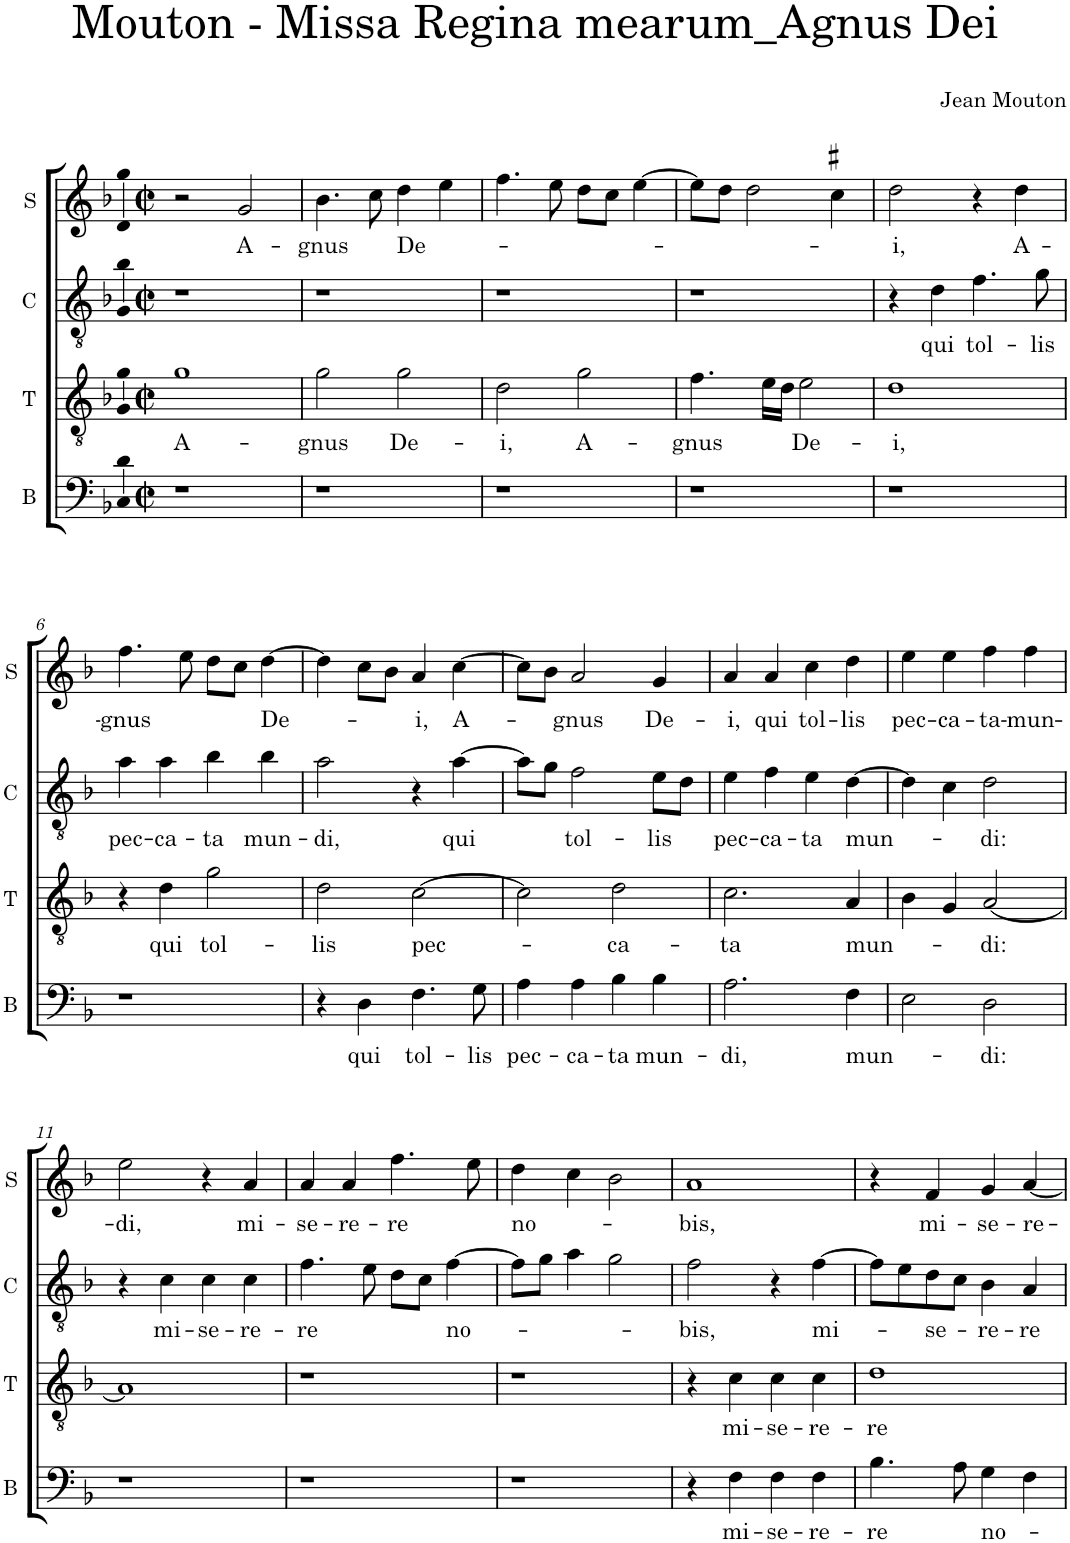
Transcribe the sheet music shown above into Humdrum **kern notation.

**kern	**text	**kern	**text	**kern	**text	**kern	**text
*part4	*part4	*part3	*part3	*part2	*part2	*part1	*part1
*staff4	*staff4	*staff3	*staff3	*staff2	*staff2	*staff1	*staff1
*I"B	*	*I"T	*	*I"C	*	*I"S	*
*I'B	*	*I'T	*	*I'C	*	*I'S	*
*clefF4	*	*clefGv2	*	*clefGv2	*	*clefG2	*
*	*	*	*	*Trd4c7	*	*	*
*k[b-]	*	*k[b-]	*	*k[b-]	*	*k[b-]	*
*M2/2	*	*M2/2	*	*M2/2	*	*M2/2	*
*met(c|)	*	*met(c|)	*	*met(c|)	*	*met(c|)	*
=1	=1	=1	=1	=1	=1	=1	=1
!	!	!	!LO:LY:b	!	!	!	!
1r	.	1g	A-	1r	.	2r	.
!	!	!	!	!	!	!	!LO:LY:b
.	.	.	.	.	.	2g/	A-
=2	=2	=2	=2	=2	=2	=2	=2
!	!	!	!LO:LY:b	!	!	!	!LO:LY:b
1r	.	2g\	-gnus	1r	.	4.b-\	-gnus
.	.	.	.	.	.	8cc\	.
!	!	!	!LO:LY:b	!	!	!	!LO:LY:b
.	.	2g\	De-	.	.	4dd\	De-
.	.	.	.	.	.	4ee\	.
=3	=3	=3	=3	=3	=3	=3	=3
!	!	!	!LO:LY:b	!	!	!	!
1r	.	2d\	-i,	1r	.	4.ff\	.
.	.	.	.	.	.	8ee\	.
!	!	!	!LO:LY:b	!	!	!	!
.	.	2g\	A-	.	.	8dd\L	.
.	.	.	.	.	.	8cc\J	.
.	.	.	.	.	.	[4ee\	.
=4	=4	=4	=4	=4	=4	=4	=4
!	!	!	!LO:LY:b	!	!	!	!
1r	.	4.f\	-gnus	1r	.	8ee\L]	.
.	.	.	.	.	.	8dd\J	.
.	.	.	.	.	.	2dd\	.
.	.	16e\LL	.	.	.	.	.
.	.	16d\JJ	.	.	.	.	.
!	!	!	!LO:LY:b	!	!	!	!
.	.	2e\	De-	.	.	.	.
.	.	.	.	.	.	4cc#X\	.
=5	=5	=5	=5	=5	=5	=5	=5
!	!	!	!LO:LY:b	!	!	!	!LO:LY:b
1r	.	1d	-i,	4r	.	2dd\	-i,
!	!	!	!	!	!LO:LY:b	!	!
.	.	.	.	4d\	qui	.	.
!	!	!	!	!	!LO:LY:b	!	!
.	.	.	.	4.f\	tol-	4r	.
!	!	!	!	!	!	!	!LO:LY:b
.	.	.	.	.	.	4dd\	A-
!	!	!	!	!	!LO:LY:b	!	!
.	.	.	.	8g\	-lis	.	.
!!LO:LB:g=z
=6	=6	=6	=6	=6	=6	=6	=6
!	!	!	!	!	!LO:LY:b	!	!LO:LY:b
1r	.	4r	.	4a\	pec-	4.ff\	-gnus
!	!	!	!LO:LY:b	!	!LO:LY:b	!	!
.	.	4d\	qui	4a\	-ca-	.	.
.	.	.	.	.	.	8ee\	.
!	!	!	!LO:LY:b	!	!LO:LY:b	!	!
.	.	2g\	tol-	4b-\	-ta	8dd\L	.
.	.	.	.	.	.	8cc\J	.
!	!	!	!	!	!LO:LY:b	!	!LO:LY:b
.	.	.	.	4b-\	mun-	[4dd\	De-
=7	=7	=7	=7	=7	=7	=7	=7
!	!	!	!LO:LY:b	!	!LO:LY:b	!	!
4r	.	2d\	-lis	2a\	-di,	4dd\]	.
!	!LO:LY:b	!	!	!	!	!	!
4D\	qui	.	.	.	.	8cc\L	.
.	.	.	.	.	.	8b-\J	.
!	!LO:LY:b	!	!LO:LY:b	!	!	!	!LO:LY:b
4.F\	tol-	[2c\	pec-	4r	.	4a/	-i,
!	!	!	!	!	!LO:LY:b	!	!LO:LY:b
.	.	.	.	[4a\	qui	[4cc\	A-
!	!LO:LY:b	!	!	!	!	!	!
8G\	-lis	.	.	.	.	.	.
=8	=8	=8	=8	=8	=8	=8	=8
!	!LO:LY:b	!	!	!	!	!	!
4A\	pec-	2c\]	.	8a\L]	.	8cc\L]	.
.	.	.	.	8g\J	.	8b-\J	.
!	!LO:LY:b	!	!	!	!LO:LY:b	!	!LO:LY:b
4A\	-ca-	.	.	2f\	tol-	2a/	-gnus
!	!LO:LY:b	!	!LO:LY:b	!	!	!	!
4B-\	-ta	2d\	-ca-	.	.	.	.
!	!LO:LY:b	!	!	!	!LO:LY:b	!	!LO:LY:b
4B-\	mun-	.	.	8e\L	-lis	4g/	De-
.	.	.	.	8d\J	.	.	.
=9	=9	=9	=9	=9	=9	=9	=9
!	!LO:LY:b	!	!LO:LY:b	!	!LO:LY:b	!	!LO:LY:b
2.A\	-di,	2.c\	-ta	4e\	pec-	4a/	-i,
!	!	!	!	!	!LO:LY:b	!	!LO:LY:b
.	.	.	.	4f\	-ca-	4a/	qui
!	!	!	!	!	!LO:LY:b	!	!LO:LY:b
.	.	.	.	4e\	-ta	4cc\	tol-
!	!LO:LY:b	!	!LO:LY:b	!	!LO:LY:b	!	!LO:LY:b
4F\	mun-	4A/	mun-	[4d\	mun-	4dd\	-lis
=10	=10	=10	=10	=10	=10	=10	=10
!	!	!	!	!	!	!	!LO:LY:b
2E\	.	4B-\	.	4d\]	.	4ee\	pec-
!	!	!	!	!	!	!	!LO:LY:b
.	.	4G/	.	4c\	.	4ee\	-ca-
!	!LO:LY:b	!	!LO:LY:b	!	!LO:LY:b	!	!LO:LY:b
2D\	-di:	[2A/	-di:	2d\	-di:	4ff\	-ta-
!	!	!	!	!	!	!	!LO:LY:b
.	.	.	.	.	.	4ff\	-mun-
!!LO:LB:g=z
=11	=11	=11	=11	=11	=11	=11	=11
!	!	!	!	!	!	!	!LO:LY:b
1r	.	1A]	.	4r	.	2ee\	-di,
!	!	!	!	!	!LO:LY:b	!	!
.	.	.	.	4c\	mi-	.	.
!	!	!	!	!	!LO:LY:b	!	!
.	.	.	.	4c\	-se-	4r	.
!	!	!	!	!	!LO:LY:b	!	!LO:LY:b
.	.	.	.	4c\	-re-	4a/	mi-
=12	=12	=12	=12	=12	=12	=12	=12
!	!	!	!	!	!LO:LY:b	!	!LO:LY:b
1r	.	1r	.	4.f\	-re	4a/	-se-
!	!	!	!	!	!	!	!LO:LY:b
.	.	.	.	.	.	4a/	-re-
.	.	.	.	8e\	.	.	.
!	!	!	!	!	!	!	!LO:LY:b
.	.	.	.	8d\L	.	4.ff\	-re
.	.	.	.	8c\J	.	.	.
!	!	!	!	!	!LO:LY:b	!	!
.	.	.	.	[4f\	no-	.	.
.	.	.	.	.	.	8ee\	.
=13	=13	=13	=13	=13	=13	=13	=13
!	!	!	!	!	!	!	!LO:LY:b
1r	.	1r	.	8f\L]	.	4dd\	no-
.	.	.	.	8g\J	.	.	.
.	.	.	.	4a\	.	4cc\	.
.	.	.	.	2g\	.	2b-\	.
=14	=14	=14	=14	=14	=14	=14	=14
!	!	!	!	!	!LO:LY:b	!	!LO:LY:b
4r	.	4r	.	2f\	-bis,	1a	-bis,
!	!LO:LY:b	!	!LO:LY:b	!	!	!	!
4F\	mi-	4c\	mi-	.	.	.	.
!	!LO:LY:b	!	!LO:LY:b	!	!	!	!
4F\	-se-	4c\	-se-	4r	.	.	.
!	!LO:LY:b	!	!LO:LY:b	!	!LO:LY:b	!	!
4F\	-re-	4c\	-re-	[4f\	mi-	.	.
=15	=15	=15	=15	=15	=15	=15	=15
!	!LO:LY:b	!	!LO:LY:b	!	!	!	!
4.B-\	-re	1d	-re	8f\L]	.	4r	.
.	.	.	.	8e\	.	.	.
!	!	!	!	!	!LO:LY:b	!	!LO:LY:b
.	.	.	.	8d\	-se-	4f/	mi-
8A\	.	.	.	8c\J	.	.	.
!	!LO:LY:b	!	!	!	!LO:LY:b	!	!LO:LY:b
4G\	no-	.	.	4B-\	-re-	4g/	-se-
!	!	!	!	!	!LO:LY:b	!	!LO:LY:b
4F\	.	.	.	4A/	-re	[4a/	-re-
=	=	=	=	=	=	=	=
*-	*-	*-	*-	*-	*-	*-	*-
